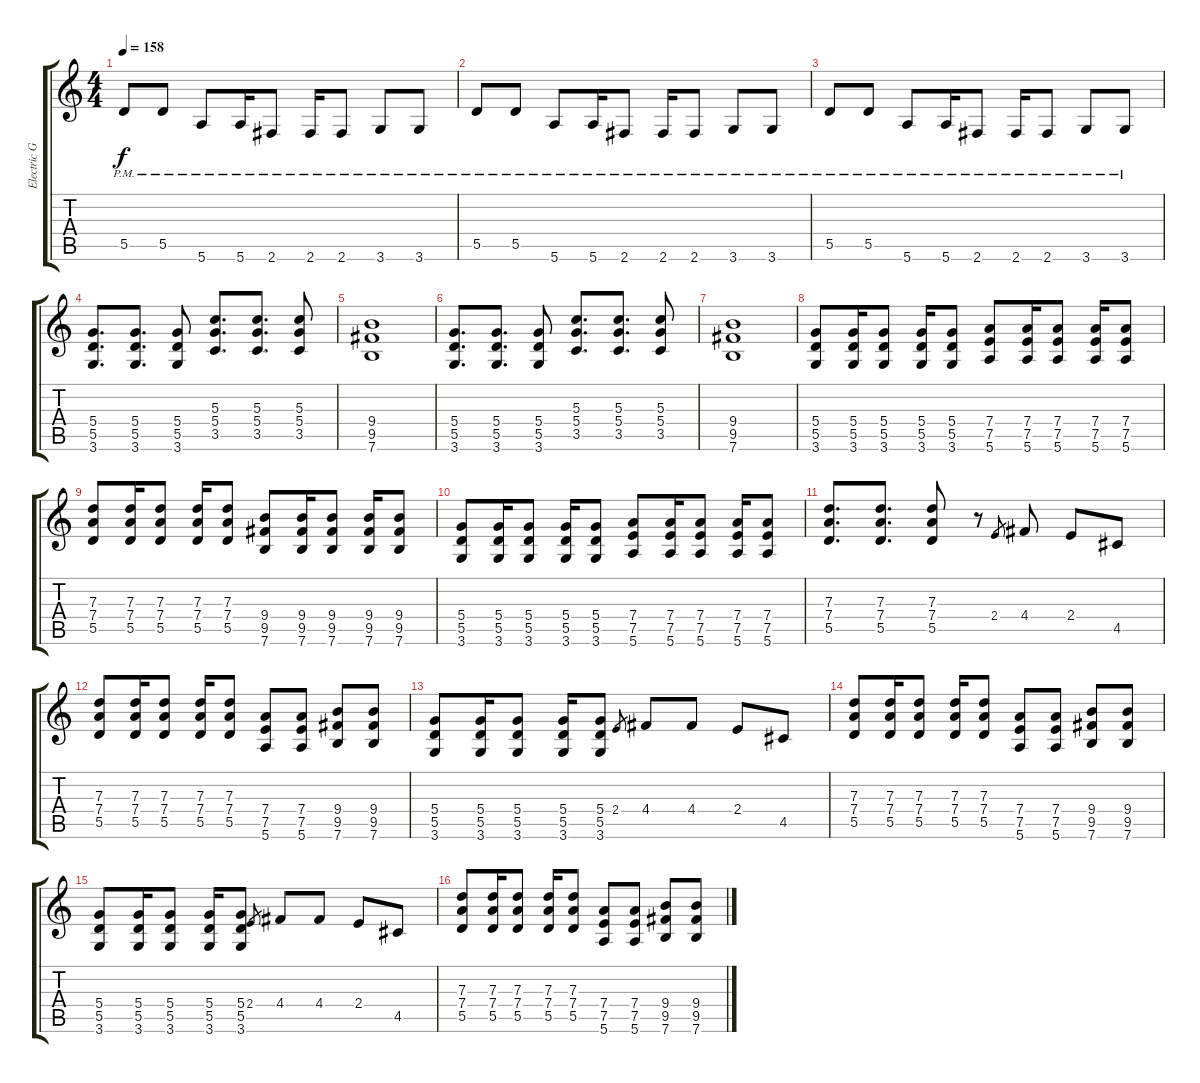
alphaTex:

\track ("Electric Guitar 1" "Electric G") {instrument overdrivenguitar}
\staff {score tabs}
\tuning (E4 B3 G3 D3 A2 E2) {hide}
\ts (4 4)
\tempo 158
\clef g2
\ks c
5.5{pm}.8{dy f} 5.5{pm}.8 5.6{pm}.8 5.6{pm}.16 2.6{pm}.8 2.6{pm}.16 2.6{pm}.8 3.6{pm}.8 3.6{pm}.8 |
5.5{pm}.8 5.5{pm}.8 5.6{pm}.8 5.6{pm}.16 2.6{pm}.8 2.6{pm}.16 2.6{pm}.8 3.6{pm}.8 3.6{pm}.8 |
5.5{pm}.8 5.5{pm}.8 5.6{pm}.8 5.6{pm}.16 2.6{pm}.8 2.6{pm}.16 2.6{pm}.8 3.6{pm}.8 3.6{pm}.8 |
(5.4 5.5 3.6).8{d} (5.4 5.5 3.6).8{d} (5.4 5.5 3.6).8 (5.3 5.4 3.5).8{d} (5.3 5.4 3.5).8{d} (5.3 5.4 3.5).8 |
(9.4 9.5 7.6).1 |
(5.4 5.5 3.6).8{d} (5.4 5.5 3.6).8{d} (5.4 5.5 3.6).8 (5.3 5.4 3.5).8{d} (5.3 5.4 3.5).8{d} (5.3 5.4 3.5).8 |
(9.4 9.5 7.6).1 |
(5.4 5.5 3.6).8 (5.4 5.5 3.6).16 (5.4 5.5 3.6).8 (5.4 5.5 3.6).16 (5.4 5.5 3.6).8 (7.4 7.5 5.6).8 (7.4 7.5 5.6).16 (7.4 7.5 5.6).8 (7.4 7.5 5.6).16 (7.4 7.5 5.6).8 |
(7.3 7.4 5.5).8 (7.3 7.4 5.5).16 (7.3 7.4 5.5).8 (7.3 7.4 5.5).16 (7.3 7.4 5.5).8 (9.4 9.5 7.6).8 (9.4 9.5 7.6).16 (9.4 9.5 7.6).8 (9.4 9.5 7.6).16 (9.4 9.5 7.6).8 |
(5.4 5.5 3.6).8 (5.4 5.5 3.6).16 (5.4 5.5 3.6).8 (5.4 5.5 3.6).16 (5.4 5.5 3.6).8 (7.4 7.5 5.6).8 (7.4 7.5 5.6).16 (7.4 7.5 5.6).8 (7.4 7.5 5.6).16 (7.4 7.5 5.6).8 |
(7.3 7.4 5.5).8{d} (7.3 7.4 5.5).8{d} (7.3 7.4 5.5).8 r.8 2.4.8{gr} 4.4.8 2.4.8 4.5.8 |
(7.3 7.4 5.5).8 (7.3 7.4 5.5).16 (7.3 7.4 5.5).8 (7.3 7.4 5.5).16 (7.3 7.4 5.5).8 (7.4 7.5 5.6).8 (7.4 7.5 5.6).8 (9.4 9.5 7.6).8 (9.4 9.5 7.6).8 |
(5.4 5.5 3.6).8 (5.4 5.5 3.6).16 (5.4 5.5 3.6).8 (5.4 5.5 3.6).16 (5.4 5.5 3.6).8 2.4.8{gr} 4.4.8 4.4.8 2.4.8 4.5.8 |
(7.3 7.4 5.5).8 (7.3 7.4 5.5).16 (7.3 7.4 5.5).8 (7.3 7.4 5.5).16 (7.3 7.4 5.5).8 (7.4 7.5 5.6).8 (7.4 7.5 5.6).8 (9.4 9.5 7.6).8 (9.4 9.5 7.6).8 |
(5.4 5.5 3.6).8 (5.4 5.5 3.6).16 (5.4 5.5 3.6).8 (5.4 5.5 3.6).16 (5.4 5.5 3.6).8 2.4.8{gr} 4.4.8 4.4.8 2.4.8 4.5.8 |
(7.3 7.4 5.5).8 (7.3 7.4 5.5).16 (7.3 7.4 5.5).8 (7.3 7.4 5.5).16 (7.3 7.4 5.5).8 (7.4 7.5 5.6).8 (7.4 7.5 5.6).8 (9.4 9.5 7.6).8 (9.4 9.5 7.6).8
